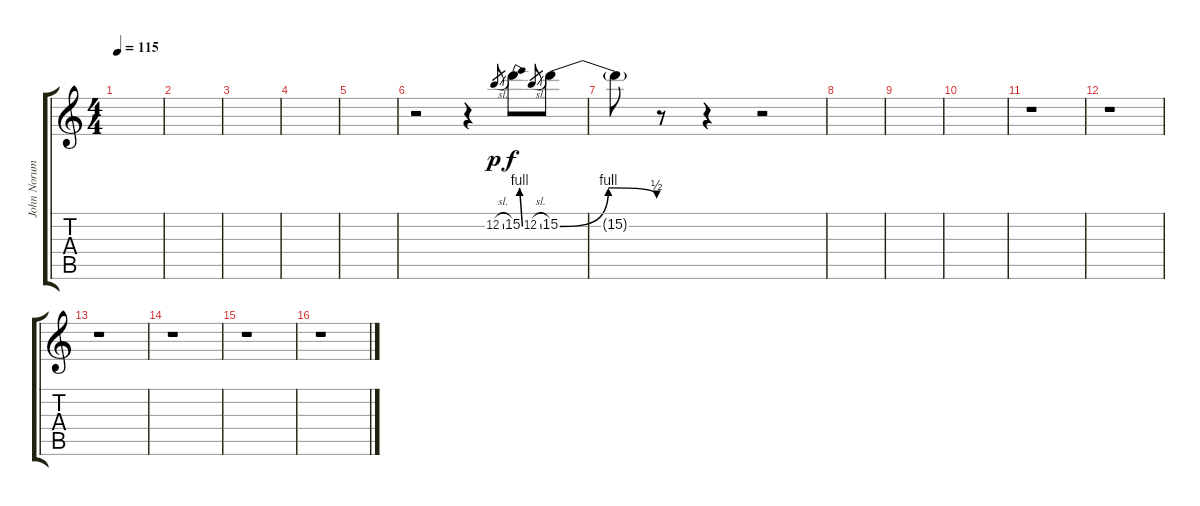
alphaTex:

\track ("John Norum ( Solo )" "John Norum") {instrument overdrivenguitar}
\staff {score tabs}
\tuning (E4 B3 G3 D3 A2 E2) {hide}
\ts (4 4)
\tempo 115
\clef g2
\ks c
|
|
|
|
|
r.2 r.4 12.2{sl}.8{gr dy p} 15.2{be (bend 0 0 60 4)}.8{dy f} 12.2{sl}.8{gr} 15.2{be (bendrelease 0 0 30 4 55 4 60 2)}.8 |
15.2{t}.8 r.8 r.4 r.2 |
|
|
|
r.1 |
r.1 |
r.1 |
r.1 |
r.1 |
r.1
